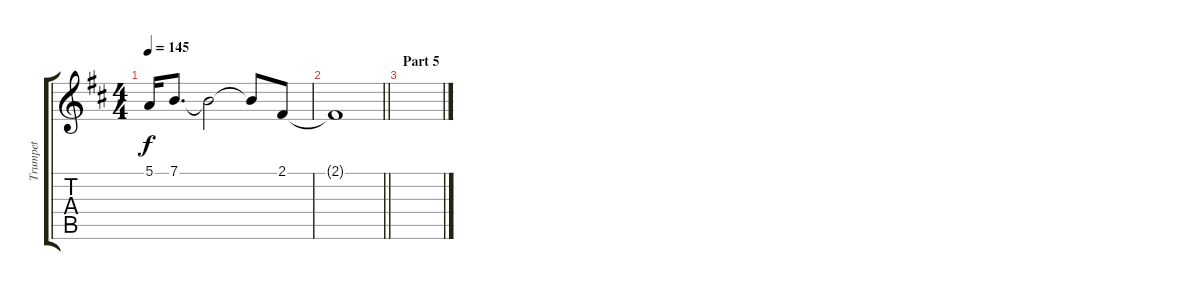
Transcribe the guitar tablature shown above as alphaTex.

\track ("Trumpet" "Trumpet") {instrument mutedtrumpet}
\staff {score tabs}
\tuning (E4 B3 G3 D3 A2 E2) {hide}
\ts (4 4)
\tempo 145
\clef g2
\ks d
5.1.16{dy f} 7.1.8{d} 7.1{t}.2 7.1{t}.8 2.1.8 |
\barLineRight lightlight
2.1{t}.1 |
\section ("" "Part 5")
